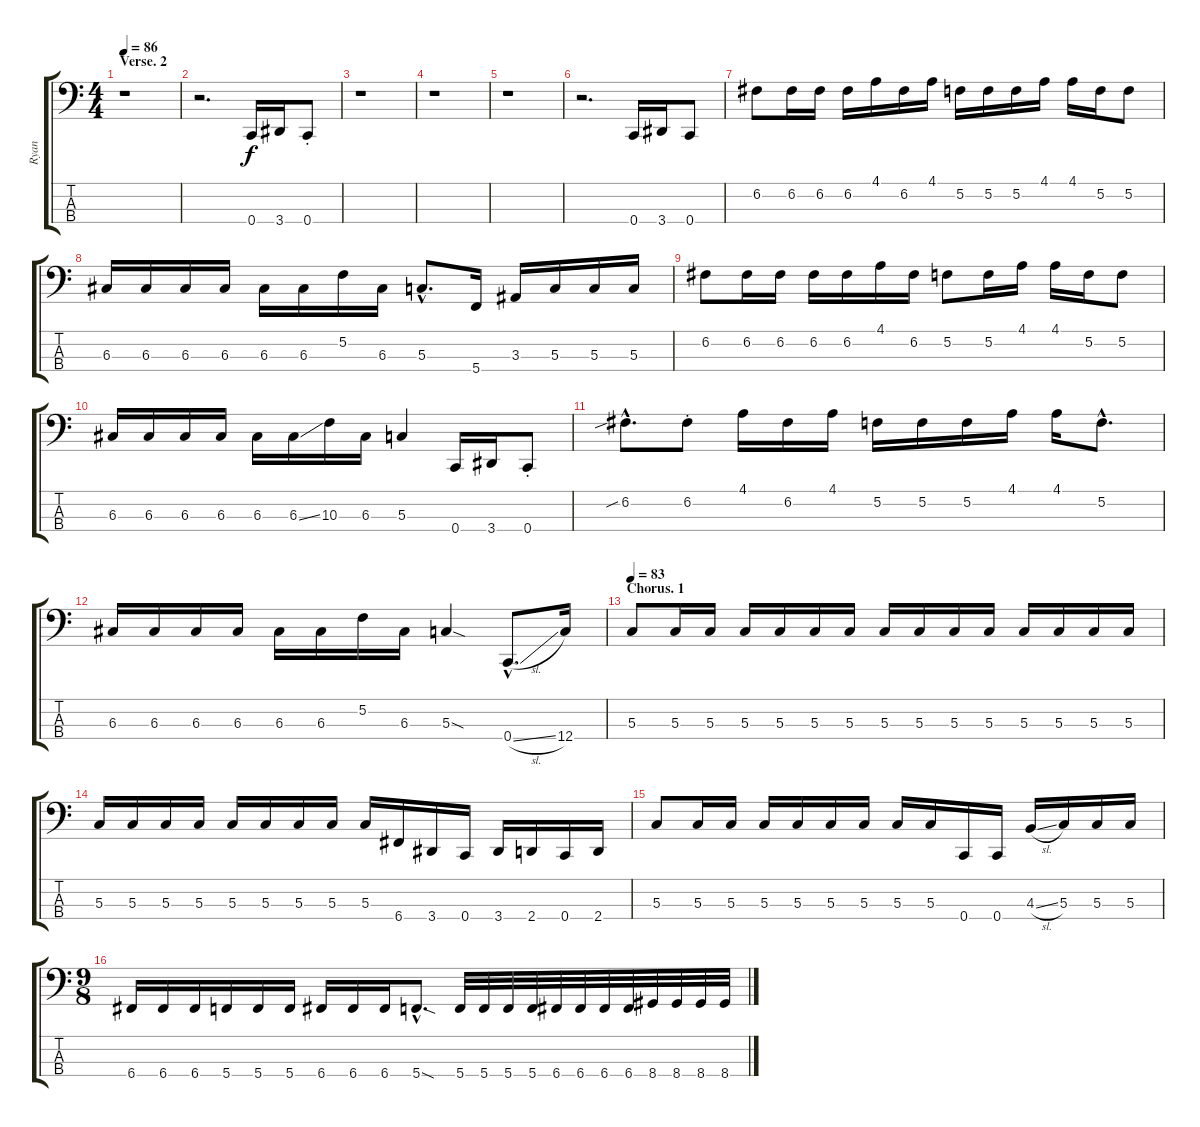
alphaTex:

\track ("Ryan" "Ryan") {instrument electricbassfinger}
\staff {score tabs}
\tuning (F2 C2 G1 C1) {hide}
\ts (4 4)
\section ("" "Verse. 2")
\tempo 86
\clef f4
\ks c
r.1{dy f} |
r.2{d} 0.4.16 3.4.16 0.4{st}.8 |
r.1 |
r.1 |
r.1 |
r.2{d} 0.4.16 3.4.16 0.4.8 |
6.2.8 6.2.16 6.2.16 6.2.16 4.1.16 6.2.16 4.1.16 5.2.16 5.2.16 5.2.16 4.1.16 4.1.16 5.2.16 5.2.8 |
6.3.16 6.3.16 6.3.16 6.3.16 6.3.16 6.3.16 5.2.16 6.3.16 5.3{hac}.8{d} 5.4.16 3.3.16 5.3.16 5.3.16 5.3.16 |
6.2.8 6.2.16 6.2.16 6.2.16 6.2.16 4.1.16 6.2.16 5.2.8 5.2.16 4.1.16 4.1.16 5.2.16 5.2.8 |
6.3.16 6.3.16 6.3.16 6.3.16 6.3.16 6.3{ss}.16 10.3.16 6.3.16 5.3.4 0.4.16 3.4.16 0.4{st}.8 |
6.2{sib hac}.8{d} 6.2{st}.8 4.1.16 6.2.16 4.1.16 5.2.16 5.2.16 5.2.16 4.1.16 4.1.16 5.2{hac}.8{d} |
6.3.16 6.3.16 6.3.16 6.3.16 6.3.16 6.3.16 5.2.16 6.3.16 5.3{sod}.4 0.4{sl hac}.8{d} 12.4.16 |
\section ("" "Chorus. 1")
\tempo 83
5.3.8 5.3.16 5.3.16 5.3.16 5.3.16 5.3.16 5.3.16 5.3.16 5.3.16 5.3.16 5.3.16 5.3.16 5.3.16 5.3.16 5.3.16 |
5.3.16 5.3.16 5.3.16 5.3.16 5.3.16 5.3.16 5.3.16 5.3.16 5.3.16 6.4.16 3.4.16 0.4.16 3.4.16 2.4.16 0.4.16 2.4.16 |
5.3.8 5.3.16 5.3.16 5.3.16 5.3.16 5.3.16 5.3.16 5.3.16 5.3.16 0.4.16 0.4.16 4.3{sl}.16 5.3.16 5.3.16 5.3.16 |
\ts (9 8)
6.4.16 6.4.16 6.4.16 5.4.16 5.4.16 5.4.16 6.4.16 6.4.16 6.4.16 5.4{sod hac}.8{d} 5.4.32 5.4.32 5.4.32 5.4.32 6.4.32 6.4.32 6.4.32 6.4.32 8.4.32 8.4.32 8.4.32 8.4.32
